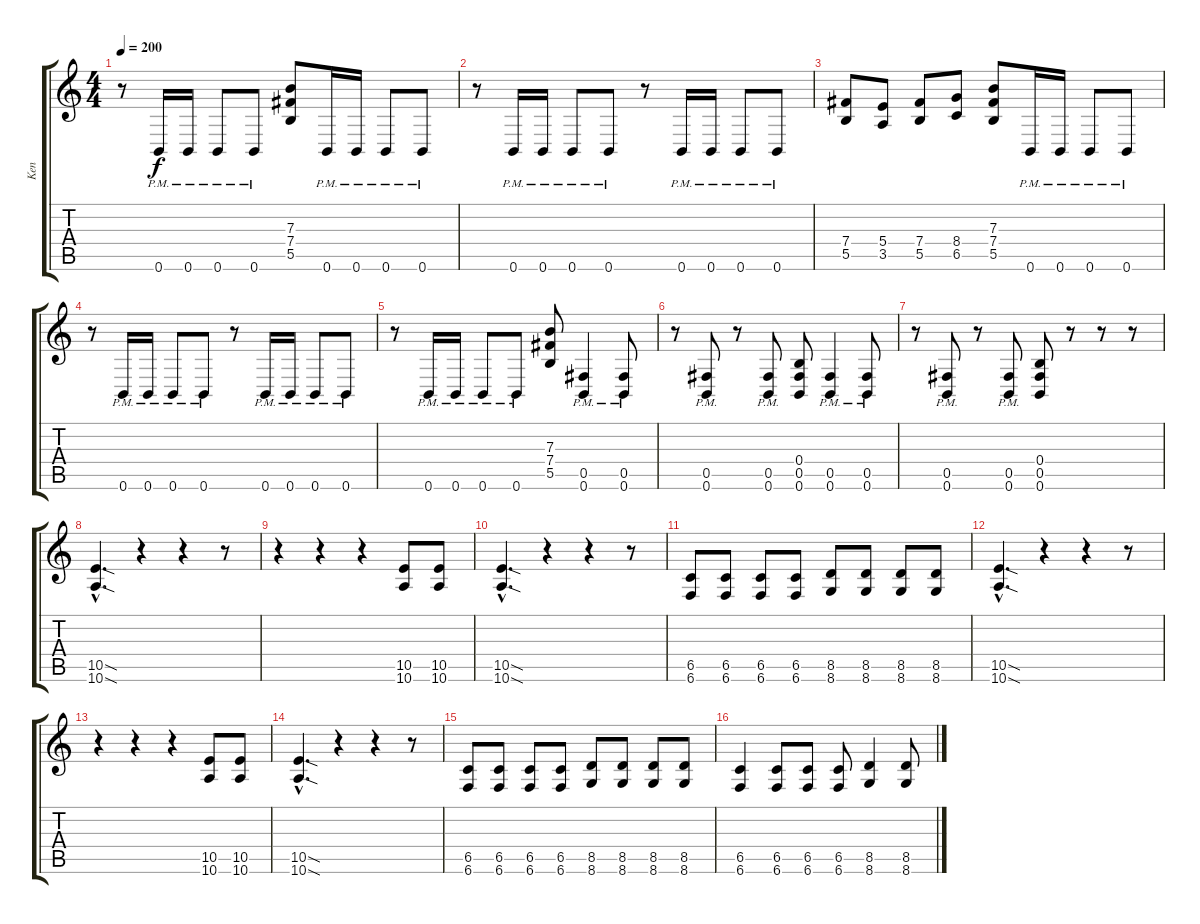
\track ("Ken" "Ken") {instrument distortionguitar}
\staff {score tabs}
\tuning (Db4 Ab3 E3 B2 Gb2 B1) {hide}
\ts (4 4)
\tempo 200
\clef g2
\ks c
r.8{dy f} 0.6{pm}.16 0.6{pm}.16 0.6{pm}.8 0.6{pm}.8 (7.3 7.4 5.5).8 0.6{pm}.16 0.6{pm}.16 0.6{pm}.8 0.6{pm}.8 |
r.8 0.6{pm}.16 0.6{pm}.16 0.6{pm}.8 0.6{pm}.8 r.8 0.6{pm}.16 0.6{pm}.16 0.6{pm}.8 0.6{pm}.8 |
(7.4 5.5).8 (5.4 3.5).8 (7.4 5.5).8 (8.4 6.5).8 (7.3 7.4 5.5).8 0.6{pm}.16 0.6{pm}.16 0.6{pm}.8 0.6{pm}.8 |
r.8 0.6{pm}.16 0.6{pm}.16 0.6{pm}.8 0.6{pm}.8 r.8 0.6{pm}.16 0.6{pm}.16 0.6{pm}.8 0.6{pm}.8 |
r.8 0.6{pm}.16 0.6{pm}.16 0.6{pm}.8 0.6{pm}.8 (7.3 7.4 5.5).8 (0.5{pm} 0.6{pm}).4 (0.5{pm} 0.6{pm}).8 |
r.8 (0.5{pm} 0.6{pm}).8 r.8 (0.5{pm} 0.6{pm}).8 (0.4 0.5 0.6).8 (0.5{pm} 0.6{pm}).4 (0.5{pm} 0.6{pm}).8 |
r.8 (0.5{pm} 0.6{pm}).8 r.8 (0.5{pm} 0.6{pm}).8 (0.4 0.5 0.6).8 r.8 r.8 r.8 |
(10.5{sod hac} 10.6{sod hac}).4{d} r.4 r.4 r.8 |
r.4 r.4 r.4 (10.5 10.6).8 (10.5 10.6).8 |
(10.5{sod hac} 10.6{sod hac}).4{d} r.4 r.4 r.8 |
(6.5 6.6).8 (6.5 6.6).8 (6.5 6.6).8 (6.5 6.6).8 (8.5 8.6).8 (8.5 8.6).8 (8.5 8.6).8 (8.5 8.6).8 |
(10.5{sod hac} 10.6{sod hac}).4{d} r.4 r.4 r.8 |
r.4 r.4 r.4 (10.5 10.6).8 (10.5 10.6).8 |
(10.5{sod hac} 10.6{sod hac}).4{d} r.4 r.4 r.8 |
(6.5 6.6).8 (6.5 6.6).8 (6.5 6.6).8 (6.5 6.6).8 (8.5 8.6).8 (8.5 8.6).8 (8.5 8.6).8 (8.5 8.6).8 |
(6.5 6.6).4 (6.5 6.6).8 (6.5 6.6).8 (6.5 6.6).8 (8.5 8.6).4 (8.5 8.6).8
